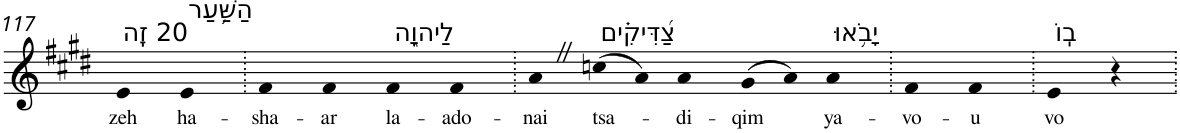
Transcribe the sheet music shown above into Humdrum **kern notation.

**kern	**text
*part1	*part1
*staff1	*staff1
*I"Piano	*
*I'Pno	*
!!LO:PB:g=z
*clefG2	*
*k[f#c#g#d#]	*
*E:	*
=117	=117
!LO:TX:a:t=20 זֶֽה	!
!	!LO:LY:b
4e	zeh
!LO:TX:a:t=הַשַּׁ֥עַר	!
!	!LO:LY:b
4e	ha-
=118.	=118.
!	!LO:LY:b
4f#	-sha-
!	!LO:LY:b
4f#	-ar
!LO:TX:a:t=לַיהוָ֑ה	!
!	!LO:LY:b
4f#	la-
!	!LO:LY:b
4f#	-ado-
=119.	=119.
!	!LO:LY:b
4aZ	-nai
!LO:TX:a:t=צַ֝דִּיקִ֗ים	!
!	!LO:LY:b
(>8ccn	tsa-
8a)	.
!	!LO:LY:b
4a	-di-
!	!LO:LY:b
(>8g#	-qim
8a)	.
!LO:TX:a:t=יָבֹ֥אוּ	!
!	!LO:LY:b
4a	ya-
=120.	=120.
!	!LO:LY:b
4f#	-vo-
!	!LO:LY:b
4f#	-u
=121.	=121.
!LO:TX:a:t=בֽוֹ	!
!	!LO:LY:b
4e	vo
4r	.
=.	=.
*-	*-
